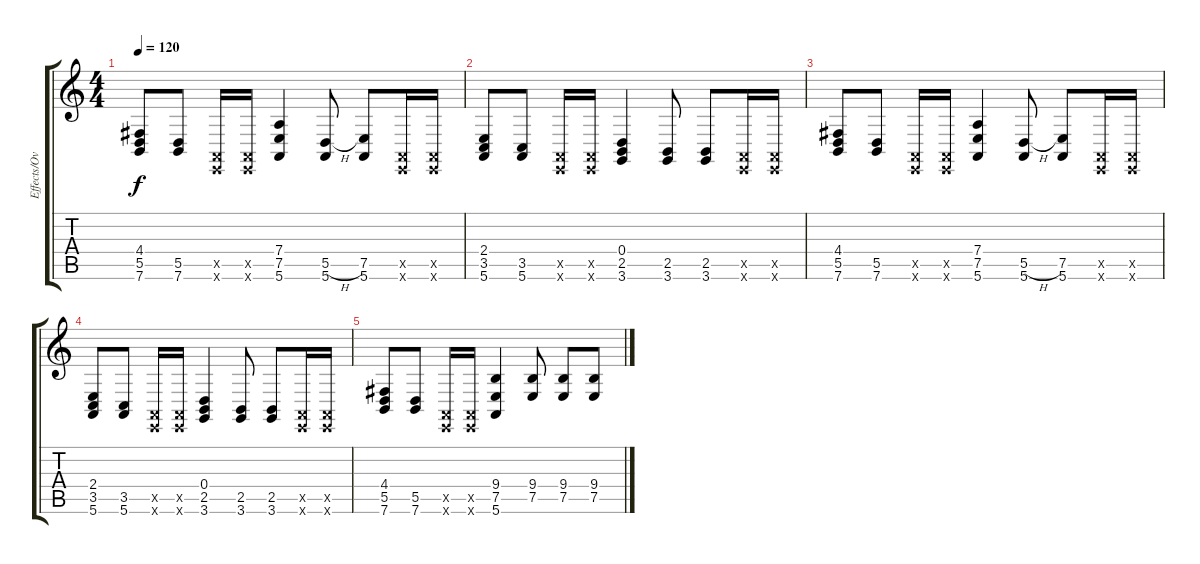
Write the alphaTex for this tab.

\track ("Effects/Overdubs" "Effects/Ov") {instrument fx6goblins}
\staff {score tabs}
\tuning (E4 B3 G3 D3 A2 E2) {hide}
\ts (4 4)
\tempo 120
\clef g2
\ks c
(4.4 5.5 7.6).8{dy f} (5.5 7.6).8 (0.5{x} 0.6{x}).16 (0.5{x} 0.6{x}).16 (7.4 7.5 5.6).4 (5.5{h} 5.6).8 (7.5 5.6).8 (0.5{x} 0.6{x}).16 (0.5{x} 0.6{x}).16 |
(2.4 3.5 5.6).8 (3.5 5.6).8 (0.5{x} 0.6{x}).16 (0.5{x} 0.6{x}).16 (0.4 2.5 3.6).4 (2.5 3.6).8 (2.5 3.6).8 (0.5{x} 0.6{x}).16 (0.5{x} 0.6{x}).16 |
(4.4 5.5 7.6).8 (5.5 7.6).8 (0.5{x} 0.6{x}).16 (0.5{x} 0.6{x}).16 (7.4 7.5 5.6).4 (5.5{h} 5.6).8 (7.5 5.6).8 (0.5{x} 0.6{x}).16 (0.5{x} 0.6{x}).16 |
(2.4 3.5 5.6).8 (3.5 5.6).8 (0.5{x} 0.6{x}).16 (0.5{x} 0.6{x}).16 (0.4 2.5 3.6).4 (2.5 3.6).8 (2.5 3.6).8 (0.5{x} 0.6{x}).16 (0.5{x} 0.6{x}).16 |
(4.4 5.5 7.6).8 (5.5 7.6).8 (0.5{x} 0.6{x}).16 (0.5{x} 0.6{x}).16 (9.4 7.5 5.6).4 (9.4 7.5).8 (9.4 7.5).8 (9.4 7.5).8
